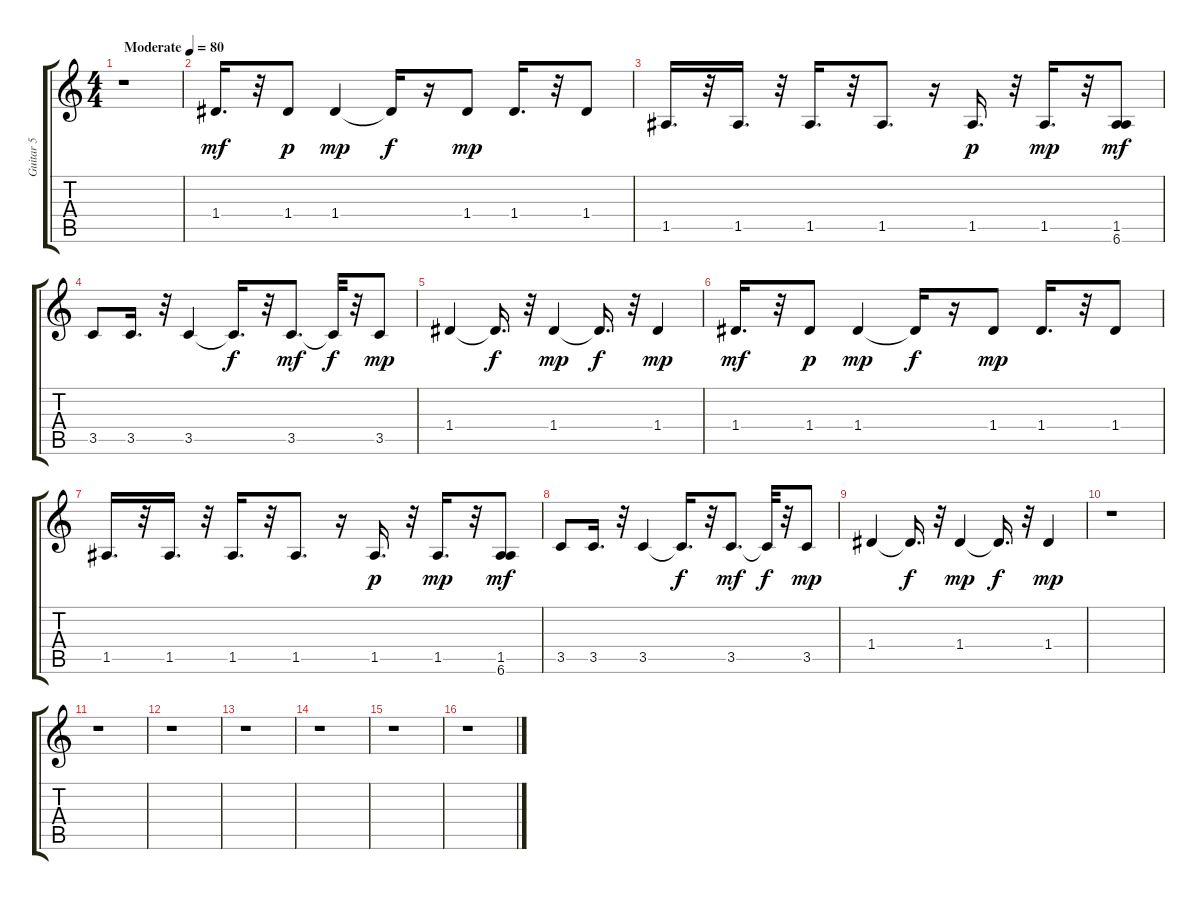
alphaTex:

\track ("Guitar 5" "Guitar 5") {instrument electricguitarjazz}
\staff {score tabs}
\tuning (E4 B3 G3 D3 A2 E2) {hide}
\ts (4 4)
\tempo (80 "Moderate")
\clef g2
\ks c
r.1{dy mf instrument electricguitarjazz} |
1.4.16{d} r.32 1.4.8{dy p} 1.4.4{dy mp} 1.4{t}.16{dy f} r.16 1.4.8{dy mp} 1.4.16{d} r.32 1.4.8 |
1.5.16{d} r.32 1.5.16{d} r.32 1.5.16{d} r.32 1.5.8{d} r.16 1.5.16{d dy p} r.32 1.5.16{d dy mp} r.32 (1.5 6.6).8{dy mf} |
3.5.8 3.5.16{d} r.32 3.5.4 3.5{t}.16{d dy f} r.32 3.5.8{d dy mf} 3.5{t}.32{dy f} r.32 3.5.8{dy mp} |
1.4.4 1.4{t}.16{d dy f} r.32 1.4.4{dy mp} 1.4{t}.16{d dy f} r.32 1.4.4{dy mp} |
1.4.16{d dy mf} r.32 1.4.8{dy p} 1.4.4{dy mp} 1.4{t}.16{dy f} r.16 1.4.8{dy mp} 1.4.16{d} r.32 1.4.8 |
1.5.16{d} r.32 1.5.16{d} r.32 1.5.16{d} r.32 1.5.8{d} r.16 1.5.16{d dy p} r.32 1.5.16{d dy mp} r.32 (1.5 6.6).8{dy mf} |
3.5.8 3.5.16{d} r.32 3.5.4 3.5{t}.16{d dy f} r.32 3.5.8{d dy mf} 3.5{t}.32{dy f} r.32 3.5.8{dy mp} |
1.4.4 1.4{t}.16{d dy f} r.32 1.4.4{dy mp} 1.4{t}.16{d dy f} r.32 1.4.4{dy mp} |
r.1 |
r.1 |
r.1 |
r.1 |
r.1 |
r.1 |
r.1
